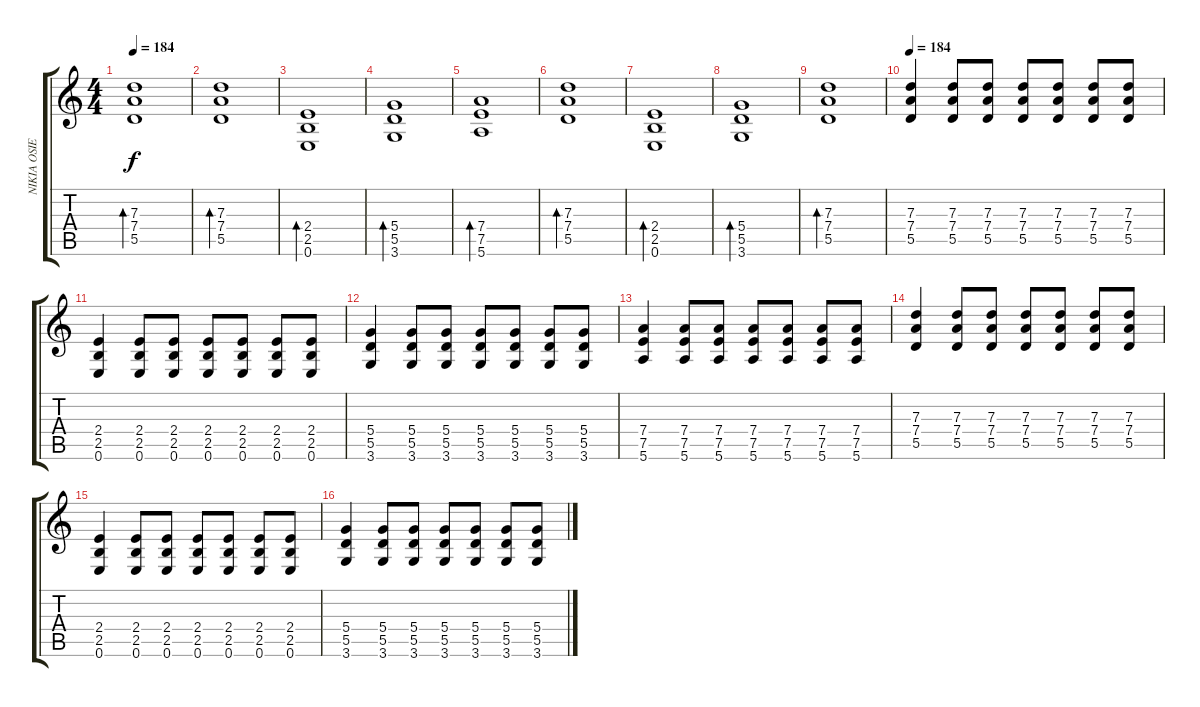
\track ("NIKIA OSIEV" "NIKIA OSIE") {instrument distortionguitar}
\staff {score tabs}
\tuning (E4 B3 G3 D3 A2 E2) {hide}
\ts (4 4)
\tempo 184
\clef g2
\ks c
(7.3 7.4 5.5).1{bd 240 dy f volume 11 instrument electricguitarmuted} |
(7.3 7.4 5.5).1{bd 240 volume 11 instrument electricguitarmuted} |
(2.4 2.5 0.6).1{bd 240} |
(5.4 5.5 3.6).1{bd 240} |
(7.4 7.5 5.6).1{bd 240} |
(7.3 7.4 5.5).1{bd 240 volume 11 instrument electricguitarmuted} |
(2.4 2.5 0.6).1{bd 240} |
(5.4 5.5 3.6).1{bd 240} |
(7.3 7.4 5.5).1{bd 240 volume 11 instrument electricguitarmuted} |
\tempo 184
(7.3 7.4 5.5).4{volume 13 instrument distortionguitar} (7.3 7.4 5.5).8 (7.3 7.4 5.5).8 (7.3 7.4 5.5).8 (7.3 7.4 5.5).8 (7.3 7.4 5.5).8 (7.3 7.4 5.5).8 |
(2.4 2.5 0.6).4 (2.4 2.5 0.6).8 (2.4 2.5 0.6).8 (2.4 2.5 0.6).8 (2.4 2.5 0.6).8 (2.4 2.5 0.6).8 (2.4 2.5 0.6).8 |
(5.4 5.5 3.6).4 (5.4 5.5 3.6).8 (5.4 5.5 3.6).8 (5.4 5.5 3.6).8 (5.4 5.5 3.6).8 (5.4 5.5 3.6).8 (5.4 5.5 3.6).8 |
(7.4 7.5 5.6).4 (7.4 7.5 5.6).8 (7.4 7.5 5.6).8 (7.4 7.5 5.6).8 (7.4 7.5 5.6).8 (7.4 7.5 5.6).8 (7.4 7.5 5.6).8 |
(7.3 7.4 5.5).4 (7.3 7.4 5.5).8 (7.3 7.4 5.5).8 (7.3 7.4 5.5).8 (7.3 7.4 5.5).8 (7.3 7.4 5.5).8 (7.3 7.4 5.5).8 |
(2.4 2.5 0.6).4 (2.4 2.5 0.6).8 (2.4 2.5 0.6).8 (2.4 2.5 0.6).8 (2.4 2.5 0.6).8 (2.4 2.5 0.6).8 (2.4 2.5 0.6).8 |
(5.4 5.5 3.6).4 (5.4 5.5 3.6).8 (5.4 5.5 3.6).8 (5.4 5.5 3.6).8 (5.4 5.5 3.6).8 (5.4 5.5 3.6).8 (5.4 5.5 3.6).8
